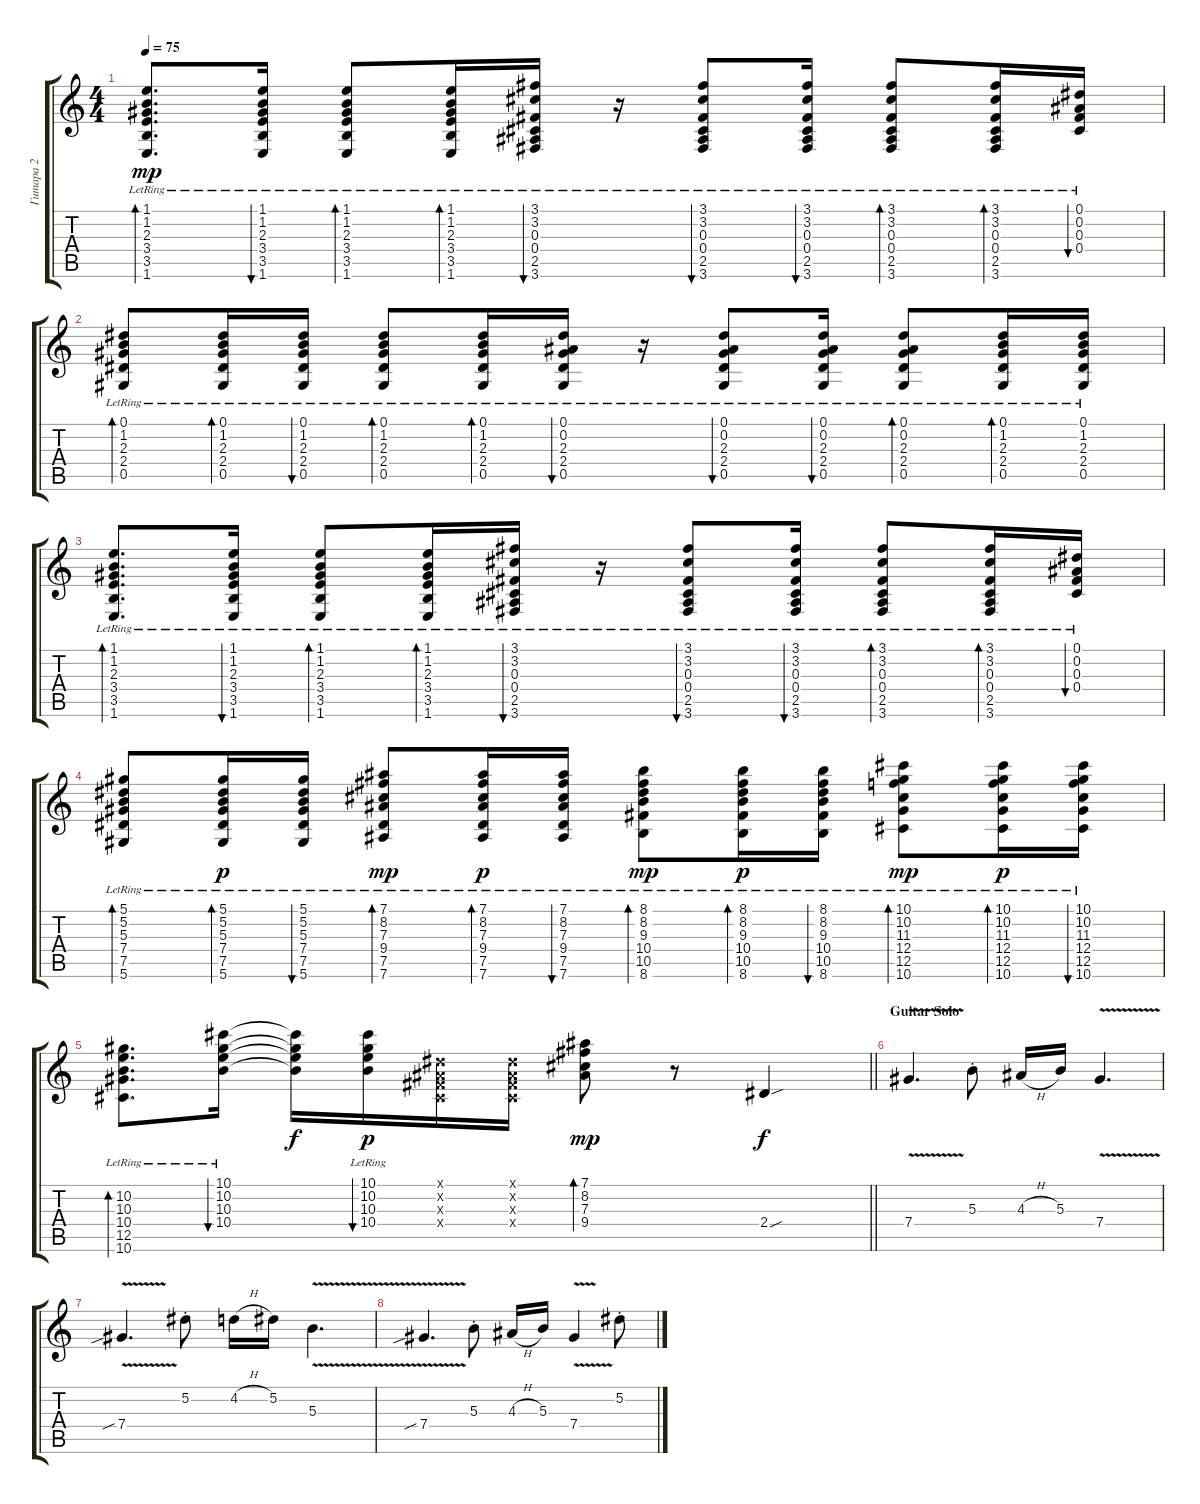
\track ("Гитара 2" "Гитара 2") {instrument distortionguitar}
\staff {score tabs}
\tuning (Eb4 Bb3 Gb3 Db3 Ab2 Eb2) {hide}
\ts (4 4)
\tempo 75
\clef g2
\ks c
(1.1{lr} 1.2{lr} 2.3{lr} 3.4{lr} 3.5{lr} 1.6{lr}).8{d bd 30 dy mp} (1.1{lr} 1.2{lr} 2.3{lr} 3.4{lr} 3.5{lr} 1.6{lr}).16{bu 60} (1.1{lr} 1.2{lr} 2.3{lr} 3.4{lr} 3.5{lr} 1.6{lr}).8{bd 30} (1.1{lr} 1.2{lr} 2.3{lr} 3.4{lr} 3.5{lr} 1.6{lr}).16{bd 30} (3.1{lr} 3.2{lr} 0.3{lr} 0.4{lr} 2.5{lr} 3.6{lr}).16{bu 30} r.16 (3.1{lr} 3.2{lr} 0.3{lr} 0.4{lr} 2.5{lr} 3.6{lr}).8{bu 30} (3.1{lr} 3.2{lr} 0.3{lr} 0.4{lr} 2.5{lr} 3.6{lr}).16{bu 30} (3.1{lr} 3.2{lr} 0.3{lr} 0.4{lr} 2.5{lr} 3.6{lr}).8{bd 30} (3.1{lr} 3.2{lr} 0.3{lr} 0.4{lr} 2.5{lr} 3.6{lr}).16{bd 30} (0.1{lr} 0.2{lr} 0.3{lr} 0.4{lr}).16{bu 30} |
(0.1{lr} 1.2{lr} 2.3{lr} 2.4{lr} 0.5{lr}).8{bd 30} (0.1{lr} 1.2{lr} 2.3{lr} 2.4{lr} 0.5{lr}).16{bd 30} (0.1{lr} 1.2{lr} 2.3{lr} 2.4{lr} 0.5{lr}).16{bu 30} (0.1{lr} 1.2{lr} 2.3{lr} 2.4{lr} 0.5{lr}).8{bd 30} (0.1{lr} 1.2{lr} 2.3{lr} 2.4{lr} 0.5{lr}).16{bd 30} (0.1{lr} 0.2{lr} 2.3{lr} 2.4{lr} 0.5{lr}).16{bu 30} r.16 (0.1{lr} 0.2{lr} 2.3{lr} 2.4{lr} 0.5{lr}).8{bu 30} (0.1{lr} 0.2{lr} 2.3{lr} 2.4{lr} 0.5{lr}).16{bu 30} (0.1{lr} 0.2{lr} 2.3{lr} 2.4{lr} 0.5{lr}).8{bd 30} (0.1{lr} 1.2{lr} 2.3{lr} 2.4{lr} 0.5{lr}).16{bd 30} (0.1{lr} 1.2{lr} 2.3{lr} 2.4{lr} 0.5{lr}).16 |
(1.1{lr} 1.2{lr} 2.3{lr} 3.4{lr} 3.5{lr} 1.6{lr}).8{d bd 30} (1.1{lr} 1.2{lr} 2.3{lr} 3.4{lr} 3.5{lr} 1.6{lr}).16{bu 60} (1.1{lr} 1.2{lr} 2.3{lr} 3.4{lr} 3.5{lr} 1.6{lr}).8{bd 30} (1.1{lr} 1.2{lr} 2.3{lr} 3.4{lr} 3.5{lr} 1.6{lr}).16{bd 30} (3.1{lr} 3.2{lr} 0.3{lr} 0.4{lr} 2.5{lr} 3.6{lr}).16{bu 30} r.16 (3.1{lr} 3.2{lr} 0.3{lr} 0.4{lr} 2.5{lr} 3.6{lr}).8{bu 30} (3.1{lr} 3.2{lr} 0.3{lr} 0.4{lr} 2.5{lr} 3.6{lr}).16{bu 30} (3.1{lr} 3.2{lr} 0.3{lr} 0.4{lr} 2.5{lr} 3.6{lr}).8{bd 30} (3.1{lr} 3.2{lr} 0.3{lr} 0.4{lr} 2.5{lr} 3.6{lr}).16{bd 30} (0.1{lr} 0.2{lr} 0.3{lr} 0.4{lr}).16{bu 30} |
(5.1{lr} 5.2{lr} 5.3{lr} 7.4{lr} 7.5 5.6).8{bd 30} (5.1{lr} 5.2{lr} 5.3{lr} 7.4{lr} 7.5 5.6).16{bd 30 dy p} (5.1{lr} 5.2{lr} 5.3{lr} 7.4{lr} 7.5 5.6).16{bu 30} (7.1{lr} 8.2{lr} 7.3{lr} 9.4{lr} 7.5 7.6).8{bd 30 dy mp} (7.1{lr} 8.2{lr} 7.3{lr} 9.4{lr} 7.5 7.6).16{bd 30 dy p} (7.1{lr} 8.2{lr} 7.3{lr} 9.4{lr} 7.5 7.6).16{bu 60} (8.1{lr} 8.2{lr} 9.3{lr} 10.4{lr} 10.5 8.6).8{bd 30 dy mp} (8.1{lr} 8.2{lr} 9.3{lr} 10.4{lr} 10.5 8.6).16{bd 30 dy p} (8.1{lr} 8.2{lr} 9.3{lr} 10.4{lr} 10.5 8.6).16{bu 60} (10.1{lr} 10.2{lr} 11.3{lr} 12.4{lr} 12.5 10.6).8{bd 30 dy mp} (10.1{lr} 10.2{lr} 11.3{lr} 12.4{lr} 12.5 10.6).16{bd 30 dy p} (10.1{lr} 10.2{lr} 11.3{lr} 12.4{lr} 12.5 10.6).16{bu 60} |
\barLineRight lightlight
(10.2{lr} 10.3{lr} 10.4{lr} 12.5{lr} 10.6{lr}).8{d bd 60} (10.1{lr} 10.2{lr} 10.3{lr} 10.4).16{bu 60} (10.1{t} 10.2{t} 10.3{t} 10.4{t}).16{dy f} (10.1{lr} 10.2{lr} 10.3{lr} 10.4).16{bu 60 dy p} (0.1{x} 0.2{x} 0.3{x} 0.4{x}).16 (0.1{x} 0.2{x} 0.3{x} 0.4{x}).16 (7.1 8.2 7.3 9.4).8{bd 60 dy mp} r.8 2.4{sou}.4{dy f volume 10 instrument distortionguitar} |
\section ("" "Guitar Solo")
7.4{v}.4{d} 5.3{st}.8 4.3{h}.16 5.3.16 7.4{v}.4{d} |
7.4{v sib}.4{d} 5.2{st}.8 4.2{h}.16 5.2.16 5.3{v}.4{d} |
7.4{v sib}.4{d} 5.3{st}.8 4.3{h}.16 5.3.16 7.4{v}.4 5.2{st}.8
